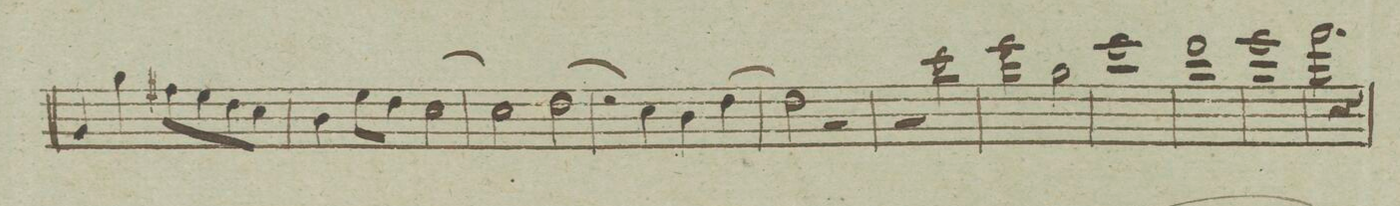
**kern	**dynam
*I"Violino. 1mo	*
*clefG2	*
*k[]	*
*met(c)	*
*M4/4	*
4g/	.
4gg\	.
8ff#X\L	.
8ee\	.
8dd\	.
8cc\J	.
=99	=99
4b\	.
8ee\L	.
8dd\J	.
[>2cc\	.
=100	=100
2cc\]	.
[>2dd\	.
=101	=101
4dd\]	.
4cc\	.
4b\	.
[>4dd\	.
=102	=102
2dd\]	.
2rg	.
=103	=103
2rg	.
2ccc\	.
=104	=104
2eee\	.
2gg\	.
=105	=105
1ccc	.
=106	=106
1ddd	.
=107	=107
1eee	.
=108	=108
2.fff\	.
4r	.
=109	=109
*-	*-
